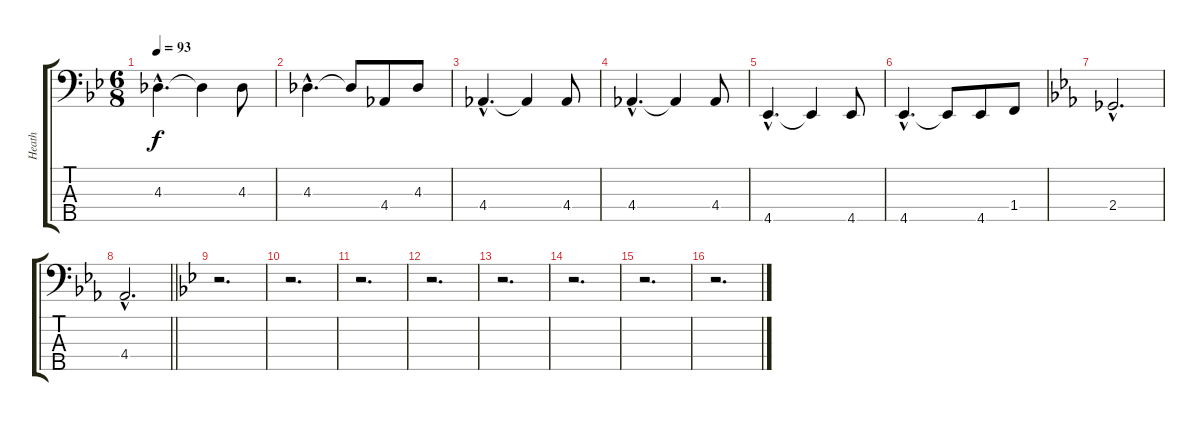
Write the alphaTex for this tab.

\track ("Heath" "Heath") {instrument electricbassfinger}
\staff {score tabs}
\tuning (G2 D2 A1 E1 B0) {hide}
\ts (6 8)
\tempo 93
\clef f4
\ks bb
4.3{hac}.4{d dy f} 4.3{t}.4 4.3.8 |
4.3{hac}.4{d} 4.3{t}.8 4.4.8 4.3.8 |
4.4{hac}.4{d} 4.4{t}.4 4.4.8 |
4.4{hac}.4{d} 4.4{t}.4 4.4.8 |
4.5{hac}.4{d} 4.5{t}.4 4.5.8 |
4.5{hac}.4{d} 4.5{t}.8 4.5.8 1.4.8 |
\ks eb
2.4{hac}.2{d} |
\barLineRight lightlight
4.4{hac}.2{d} |
\ks bb
r.2{d} |
r.2{d} |
r.2{d} |
r.2{d} |
r.2{d} |
r.2{d} |
r.2{d} |
r.2{d}
